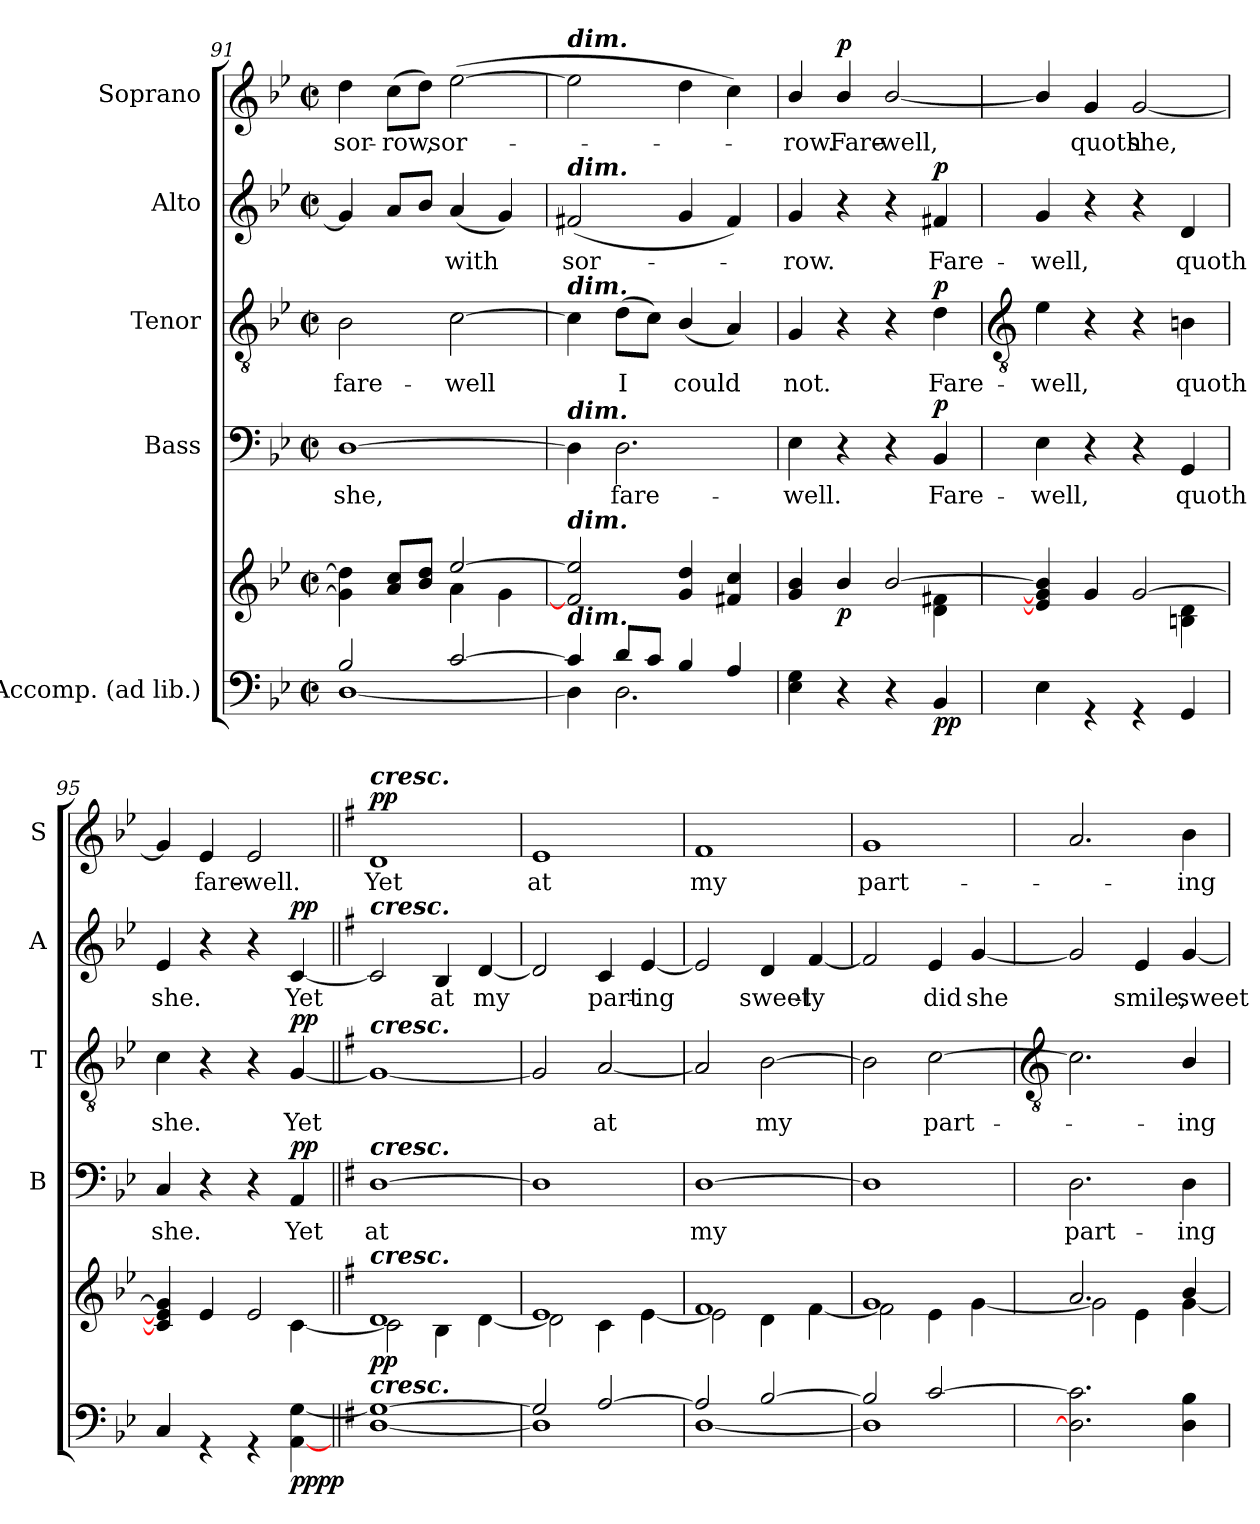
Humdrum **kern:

**kern	**kern	**dynam	**kern	**text	**dynam	**kern	**text	**dynam	**kern	**text	**dynam	**kern	**text	**dynam
*part5	*part5	*part5	*part4	*part4	*part4	*part3	*part3	*part3	*part2	*part2	*part2	*part1	*part1	*part1
*staff6	*staff5	*staff5/6	*staff4	*staff4	*staff4	*staff3	*staff3	*staff3	*staff2	*staff2	*staff2	*staff1	*staff1	*staff1
*I"Accomp. (ad lib.)	*	*	*I"Bass	*	*	*I"Tenor	*	*	*I"Alto	*	*	*I"Soprano	*	*
*	*	*	*I'B	*	*	*I'T	*	*	*I'A	*	*	*I'S	*	*
*clefF4	*clefG2	*	*clefF4	*	*	*clefGv2	*	*	*clefG2	*	*	*clefG2	*	*
*k[b-e-]	*k[b-e-]	*	*k[b-e-]	*	*	*k[b-e-]	*	*	*k[b-e-]	*	*	*k[b-e-]	*	*
*B-:	*B-:	*	*B-:	*	*	*B-:	*	*	*B-:	*	*	*B-:	*	*
*M2/2	*M2/2	*	*M2/2	*	*	*M2/2	*	*	*M2/2	*	*	*M2/2	*	*
*met(c|)	*met(c|)	*	*met(c|)	*	*	*met(c|)	*	*	*met(c|)	*	*	*met(c|)	*	*
=91	=91	=91	=91	=91	=91	=91	=91	=91	=91	=91	=91	=91	=91	=91
*^	*^	*	*	*	*	*	*	*	*	*	*	*	*	*
!	!	!	!	!	!	!LO:LY:b	!	!	!LO:LY:b	!	!	!	!	!	!LO:LY:b	!
2B-/	[1D\	4ryy	4g\] 4dd\]	.	[1D	she,	.	2B-	fare-	.	4g]	.	.	4dd	sor-	.
!	!	!	!	!	!	!	!	!	!	!	!	!	!	!	!LO:LY:b	!
.	.	8a/ 8cc/L	4ryy	.	.	.	.	.	.	.	8aL	.	.	(>8ccL	-row,	.
.	.	8b-/ 8dd/J	.	.	.	.	.	.	.	.	8b-J	.	.	8ddJ)	.	.
!	!	!	!	!	!	!	!	!	!LO:LY:b	!	!	!LO:LY:b	!	!	!LO:LY:b	!
[2c/	.	[2ee-/	4a\	.	.	.	.	[2c	-well	.	(<4a	with	.	(>[2ee-	sor-	.
.	.	.	4g\	.	.	.	.	.	.	.	4g)	.	.	.	.	.
=92	=92	=92	=92	=92	=92	=92	=92	=92	=92	=92	=92	=92	=92	=92	=92	=92
!	!	!	!	!	!	!	!	!	!	!	!	!	!	!LO:TX:a:Bi:t=dim.	!	!
!	!	!	!	!	!	!	!	!	!	!	!LO:TX:a:Bi:t=dim.	!	!	!	!	!
!	!	!	!	!	!	!	!	!LO:TX:a:Bi:t=dim.	!	!	!	!	!	!	!	!
!	!	!	!	!	!LO:TX:a:Bi:t=dim.	!	!	!	!	!	!	!	!	!	!	!
!	!	!LO:TX:a:Bi:t=dim.	!	!	!	!	!	!	!	!	!	!	!	!	!	!
!LO:TX:a:Bi:t=dim.	!	!	!	!	!	!	!	!	!	!	!	!	!	!	!	!
!	!	!	!	!	!	!	!	!	!	!	!	!LO:LY:b	!	!	!	!
4c/]	4D\]	2f#/] 2ee-/]	2.ryy	.	4D]	.	.	4c]	.	.	(<2f#X	sor-	.	2ee-]	.	.
!	!	!	!	!	!	!LO:LY:b	!	!	!LO:LY:b	!	!	!	!	!	!	!
8d/L	2.D\	.	.	.	2.D	fare-	.	(>8dL	I	.	.	.	.	.	.	.
8c/J	.	.	.	.	.	.	.	8cJ)	.	.	.	.	.	.	.	.
!	!	!	!	!	!	!	!	!	!LO:LY:b	!	!	!	!	!	!	!
4B-/	.	4g/ 4dd/	.	.	.	.	.	(<4B-/	could	.	4g	.	.	4dd	.	.
4A/	.	4f#/ 4cc/	4ryy	.	.	.	.	4A)	.	.	4f#)	.	.	4cc)	.	.
=93	=93	=93	=93	=93	=93	=93	=93	=93	=93	=93	=93	=93	=93	=93	=93	=93
!	!	!	!	!	!	!LO:LY:b	!	!	!LO:LY:b	!	!	!LO:LY:b	!	!	!LO:LY:b	!
4ryy	4E-\ 4G\	4g/ 4b-/	2.ryy	.	4E-	-well.	.	4G	not.	.	4g	row.	.	4b-/	row.	.
!	!	!	!	!LO:DY:b	!	!	!	!	!	!	!	!	!	!	!LO:LY:b	!LO:DY:b
4ryy	4r	4b-/	.	p	4r	.	.	4r	.	.	4r	.	.	4b-/	Fare-	p
!	!	!	!	!	!	!	!	!	!	!	!	!	!	!	!LO:LY:b	!
4ryy	4r	[2b-/	.	.	4r	.	.	4r	.	.	4r	.	.	[2b-/	-well,	.
!	!	!	!	!LO:DY:b=2	!	!LO:LY:b	!	!	!LO:LY:b	!	!	!LO:LY:b	!	!	!	!
!	!	!	!	!LO:DY:n=1:b	!	!	!LO:DY:b	!	!	!LO:DY:b	!	!	!LO:DY:b	!	!	!
4ryy	4BB-/	.	4d\ 4f#X\	p p	4BB-	Fare-	p	4d	Fare-	p	4f#X	Fare-	p	.	.	.
!!LO:LB:g=z
=94	=94	=94	=94	=94	=94	=94	=94	=94	=94	=94	=94	=94	=94	=94	=94	=94
*	*	*	*	*	*	*	*	*clefGv2	*	*	*	*	*	*	*	*
!	!	!	!	!	!	!LO:LY:b	!	!	!LO:LY:b	!	!	!LO:LY:b	!	!	!	!
1ryy	4E-\	4e-/] 4g/] 4b-/]	4ryy	.	4E-	-well,	.	4e-	-well,	.	4g	-well,	.	4b-/]	.	.
!	!	!	!	!	!	!	!	!	!	!	!	!	!	!	!LO:LY:b	!
.	4r	4g/	4ryy	.	4r	.	.	4r	.	.	4r	.	.	4g	quoth	.
!	!	!	!	!	!	!	!	!	!	!	!	!	!	!	!LO:LY:b	!
.	4r	[2g/	4ryy	.	4r	.	.	4r	.	.	4r	.	.	[2g	she,	.
!	!	!	!	!	!	!LO:LY:b	!	!	!LO:LY:b	!	!	!LO:LY:b	!	!	!	!
.	4GG/	.	4Bn\ 4d\	.	4GG	quoth	.	4Bn	quoth	.	4d	quoth	.	.	.	.
=95	=95	=95	=95	=95	=95	=95	=95	=95	=95	=95	=95	=95	=95	=95	=95	=95
!	!	!	!	!	!	!LO:LY:b	!	!	!LO:LY:b	!	!	!LO:LY:b	!	!	!	!
1ryy	4C/	4c/] 4e-/] 4g/]	4ryy	.	4C	she.	.	4c	she.	.	4e-	she.	.	4g]	.	.
!	!	!	!	!	!	!	!	!	!	!	!	!	!	!	!LO:LY:b	!
.	4r	4e-/	4ryy	.	4r	.	.	4r	.	.	4r	.	.	4e-	fare-	.
!	!	!	!	!	!	!	!	!	!	!	!	!	!	!	!LO:LY:b	!
.	4r	2e-/	4ryy	.	4r	.	.	4r	.	.	4r	.	.	2e-	-well.	.
!	!	!	!	!LO:DY:b=2	!	!LO:LY:b	!	!	!LO:LY:b	!	!	!LO:LY:b	!	!	!	!
!	!	!	!	!LO:DY:n=1:b	!	!	!LO:DY:b	!	!	!LO:DY:b	!	!	!LO:DY:b	!	!	!
.	[4AA\ [4G\	.	[4c\	pp pp	4AA	Yet	pp	[4G	Yet	pp	[4c	Yet	pp	.	.	.
=96||	=96||	=96||	=96||	=96||	=96||	=96||	=96||	=96||	=96||	=96||	=96||	=96||	=96||	=96||	=96||	=96||
*k[f#]	*	*k[f#]	*	*	*k[f#]	*	*	*k[f#]	*	*	*k[f#]	*	*	*k[f#]	*	*
*G:	*	*G:	*	*	*G:	*	*	*G:	*	*	*G:	*	*	*G:	*	*
!	!	!	!	!	!	!	!	!	!	!	!	!	!	!LO:TX:a:Bi:t=cresc.	!	!
!	!	!	!	!	!	!	!	!	!	!	!LO:TX:a:Bi:t=cresc.	!	!	!	!	!
!	!	!	!	!	!	!	!	!LO:TX:a:Bi:t=cresc.	!	!	!	!	!	!	!	!
!	!	!	!	!	!LO:TX:a:Bi:t=cresc.	!	!	!	!	!	!	!	!	!	!	!
!	!	!LO:TX:a:Bi:t=cresc.	!	!	!	!	!	!	!	!	!	!	!	!	!	!
!LO:TX:a:Bi:t=cresc.	!	!	!	!	!	!	!	!	!	!	!	!	!	!	!	!
!	!	!	!	!LO:DY:b	!	!LO:LY:b	!	!	!	!	!	!	!	!	!LO:LY:b	!LO:DY:b
1G/_	[1D\	1d/	2c\]	pp	[1D	at	.	1G_	.	.	2c]	.	.	1d	Yet	pp
!	!	!	!	!	!	!	!	!	!	!	!	!LO:LY:b	!	!	!	!
.	.	.	4B\	.	.	.	.	.	.	.	4B	at	.	.	.	.
!	!	!	!	!	!	!	!	!	!	!	!	!LO:LY:b	!	!	!	!
.	.	.	[4d\	.	.	.	.	.	.	.	[4d	my	.	.	.	.
=97	=97	=97	=97	=97	=97	=97	=97	=97	=97	=97	=97	=97	=97	=97	=97	=97
!	!	!	!	!	!	!	!	!	!	!	!	!	!	!	!LO:LY:b	!
2G/]	1D\]	1e/	2d\]	.	1D]	.	.	2G]	.	.	2d]	.	.	1e	at	.
!	!	!	!	!	!	!	!	!	!LO:LY:b	!	!	!LO:LY:b	!	!	!	!
[2A/	.	.	4c\	.	.	.	.	[2A	at	.	4c	part-	.	.	.	.
!	!	!	!	!	!	!	!	!	!	!	!	!LO:LY:b	!	!	!	!
.	.	.	[4e\	.	.	.	.	.	.	.	[4e	-ing	.	.	.	.
=98	=98	=98	=98	=98	=98	=98	=98	=98	=98	=98	=98	=98	=98	=98	=98	=98
!	!	!	!	!	!	!LO:LY:b	!	!	!	!	!	!	!	!	!LO:LY:b	!
2A/]	[1D\	1f#/	2e\]	.	[1D	my	.	2A]	.	.	2e]	.	.	1f#	my	.
!	!	!	!	!	!	!	!	!	!LO:LY:b	!	!	!LO:LY:b	!	!	!	!
[2B/	.	.	4d\	.	.	.	.	[2B	my	.	4d	sweet-	.	.	.	.
!	!	!	!	!	!	!	!	!	!	!	!	!LO:LY:b	!	!	!	!
.	.	.	[4f#\	.	.	.	.	.	.	.	[4f#	-ly	.	.	.	.
=99	=99	=99	=99	=99	=99	=99	=99	=99	=99	=99	=99	=99	=99	=99	=99	=99
!	!	!	!	!	!	!	!	!	!	!	!	!	!	!	!LO:LY:b	!
2B/]	1D\]	1g/	2f#\]	.	1D]	.	.	2B]	.	.	2f#]	.	.	1g	part-	.
!	!	!	!	!	!	!	!	!	!LO:LY:b	!	!	!LO:LY:b	!	!	!	!
[2c/	.	.	4e\	.	.	.	.	[2c	part-	.	4e	did	.	.	.	.
!	!	!	!	!	!	!	!	!	!	!	!	!LO:LY:b	!	!	!	!
.	.	.	[4g\	.	.	.	.	.	.	.	[4g	she	.	.	.	.
*v	*v	*	*	*	*	*	*	*	*	*	*	*	*	*	*	*
!!LO:LB:g=z
=100	=100	=100	=100	=100	=100	=100	=100	=100	=100	=100	=100	=100	=100	=100	=100
*	*	*	*	*	*	*	*clefGv2	*	*	*	*	*	*	*	*
!	!	!	!	!	!LO:LY:b	!	!	!	!	!	!	!	!	!	!
2.D] 2.c]	2.a/	2g\]	.	2.D	part-	.	2.c]	.	.	2g]	.	.	2.a	.	.
!	!	!	!	!	!	!	!	!	!	!	!LO:LY:b	!	!	!	!
.	.	4e\	.	.	.	.	.	.	.	4e	smile,	.	.	.	.
!	!	!	!	!	!LO:LY:b	!	!	!LO:LY:b	!	!	!LO:LY:b	!	!	!LO:LY:b	!
4D\ 4B\	4b/	[4g\	.	4D	-ing	.	4B/	ing	.	[4g	sweet-	.	4b	ing	.
*	*v	*v	*	*	*	*	*	*	*	*	*	*	*	*	*
=	=	=	=	=	=	=	=	=	=	=	=	=	=	=
*-	*-	*-	*-	*-	*-	*-	*-	*-	*-	*-	*-	*-	*-	*-
